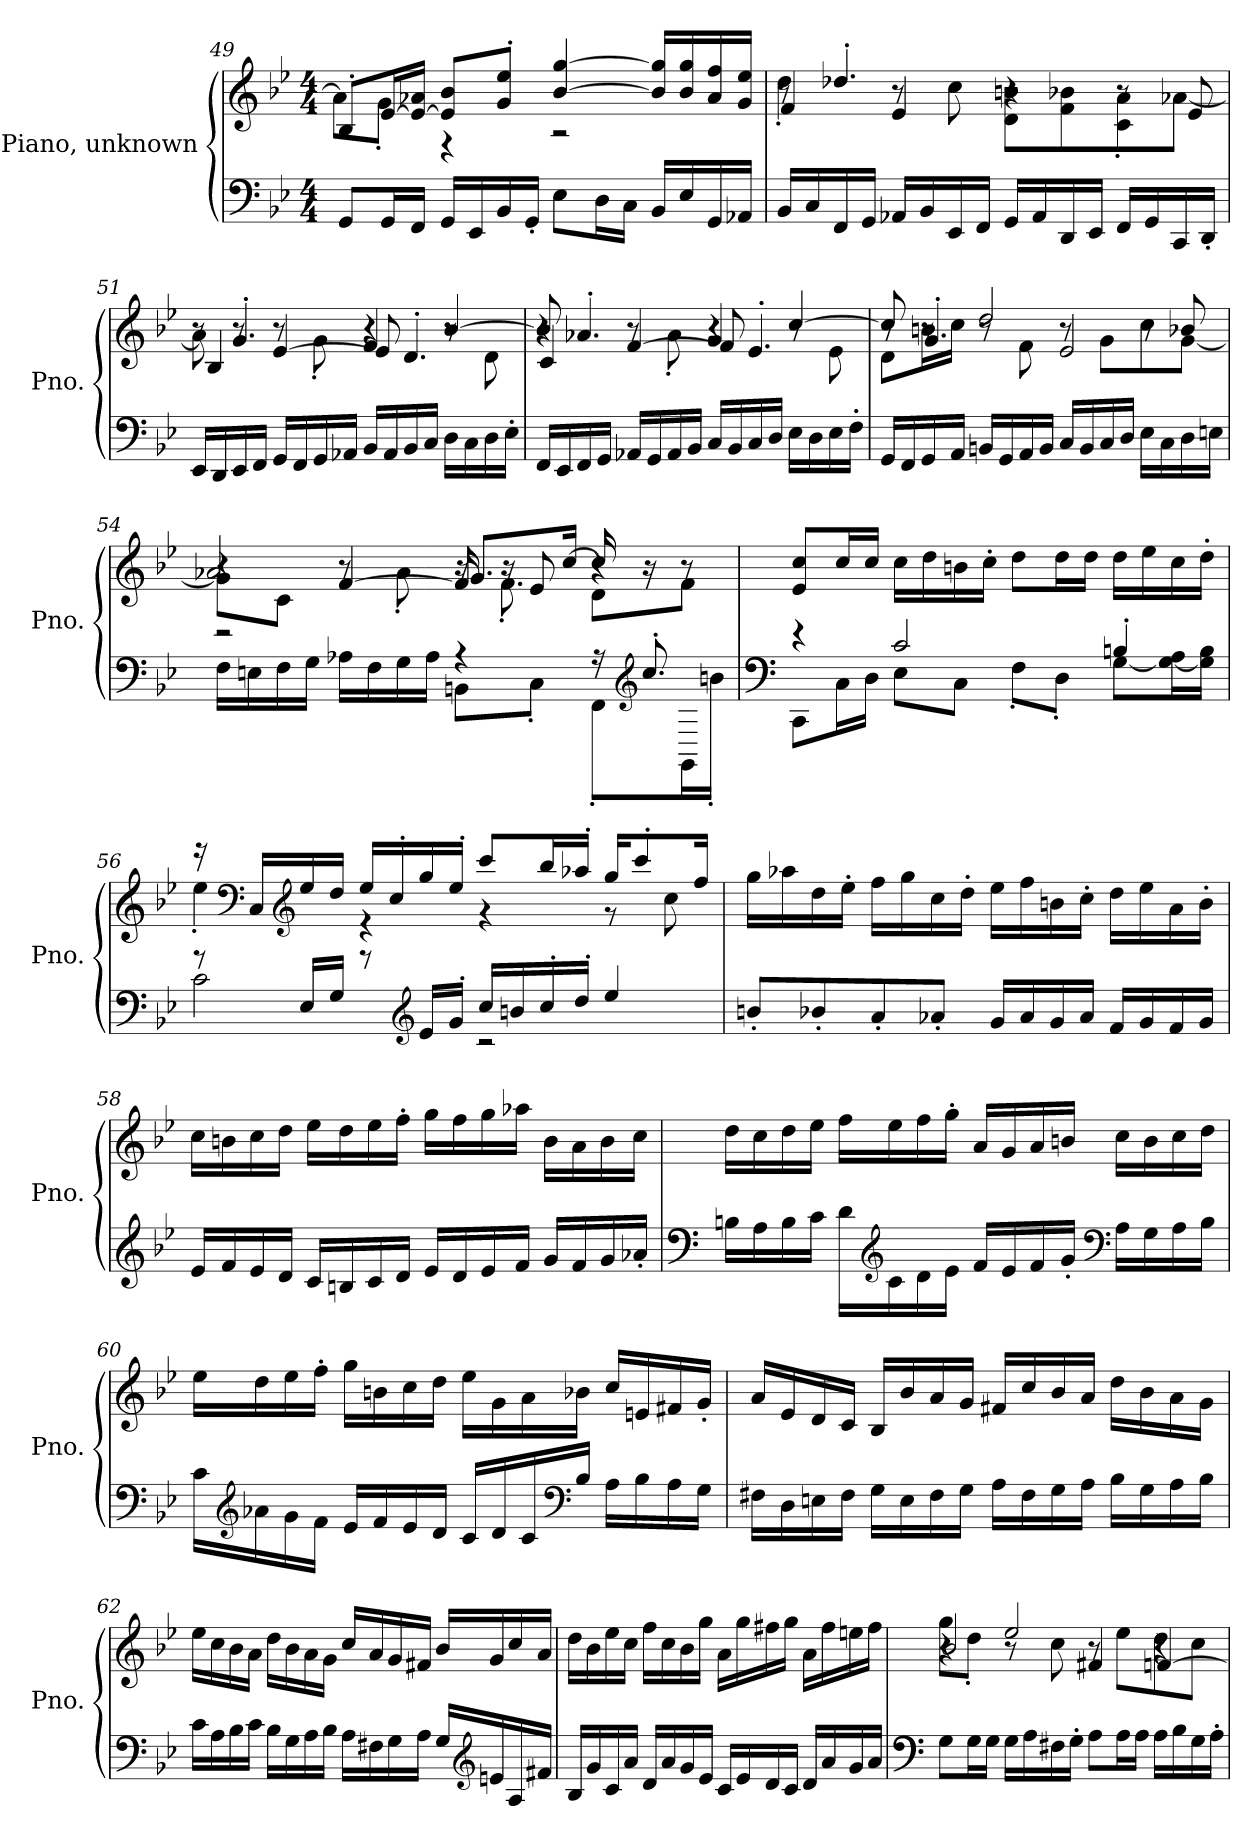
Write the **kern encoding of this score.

**kern	**kern
*part1	*part1
*staff2	*staff1
*I"Piano, unknown	*
*I'Pno.	*
*clefF4	*clefG2
*k[b-e-]	*k[b-e-]
*M4/4	*M4/4
=49	=49
*	*^
8GG/L	8B-'/L	8a-\L]
16GG/L	[16e-/L	8g'\J
16FF/JJ	16e-/_ 16a-X/JJ	.
16GG/LL	8e-/] 8b-/L	4r
16EE-/	.	.
16BB-/	8g/' 8ee-/'J	.
16GG'/JJ	.	.
8E-\L	[4b-/ [4gg/	2r
16D\L	.	.
16C\JJ	.	.
16BB-/LL	16b-/] 16gg/]LL	.
16E-/	16b-/ 16gg/	.
16GG/	16a-/ 16ff/	.
16AA-X/JJ	16g/ 16ee-/JJ	.
!!LO:PB:g=z
=50	=50	=50
*	*	*^
16BB-/LL	8r	4dd'\	4f/
16C/	.	.	.
16FF/	4.dd-X'/	.	.
16GG/JJ	.	.	.
16AA-X/LL	.	8r	4e-/
16BB-/	.	.	.
16EE-/	.	8cc\	.
16FF/JJ	.	.	.
16GG/LL	2r	8d\ 8bn\L	4r
16AA-/	.	.	.
16DD/	.	8f\ 8b-X\	.
16EE-/JJ	.	.	.
16FF/LL	.	8c\' 8a\'	8r
16GG/	.	.	.
16CC/	.	[8a-X\J	8e-/
16DD'/JJ	.	.	.
=51	=51	=51	=51
16EE-/LL	8r	8a-\]	4B-/
16DD/	.	.	.
16EE-/	4.g'/	8r	.
16FF/JJ	.	.	.
16GG/LL	.	8r	[4e-/
16FF/	.	.	.
16GG/	.	8g'\	.
16AA-X/JJ	.	.	.
16BB-/LL	4f/	4r	8e-/]
16AA-/	.	.	.
16BB-/	.	.	4.d'/
16C/JJ	.	.	.
16D\LL	[4b-/	8r	.
16C\	.	.	.
16D\	.	8d\	.
16E-'\JJ	.	.	.
!!LO:LB:g=z	!!	!!
=52	=52	=52	=52
16FF/LL	8b-/]	4r	4c/
16EE-/	.	.	.
16FF/	4.a-X'/	.	.
16GG/JJ	.	.	.
16AA-X/LL	.	8r	[4f/
16GG/	.	.	.
16AA-/	.	8a-'\	.
16BB-/JJ	.	.	.
16C/LL	4g/	4r	8f/]
16BB-/	.	.	.
16C/	.	.	4.e-'/
16D/JJ	.	.	.
16E-\LL	[4cc/	8r	.
16D\	.	.	.
16E-\	.	8e-\	.
16F'\JJ	.	.	.
=53	=53	=53	=53
16GG/LL	8cc/]	8d\L	8r
16FF/	.	.	.
16GG/	8r	16bn\L	4.g'/
16AA/JJ	.	16cc\JJ	.
16BBn/LL	2dd/	8r	.
16GG/	.	.	.
16AA/	.	8f\	.
16BB/JJ	.	.	.
16C/LL	.	8r	2e-/
16BB/	.	.	.
16C/	.	8g\L	.
16D/JJ	.	.	.
16E-\LL	8r	8cc\	.
16C\	.	.	.
16D\	8b-X/	[8g\J	.
16En\JJ	.	.	.
!!LO:LB:g=z	!!	!!
=54	=54	=54	=54
*^	*	*	*
2r	16F\LL	4r	8g\L]	2a-X/
.	16En\	.	.	.
.	16F\	.	8c\J	.
.	16G\JJ	.	.	.
.	16A-X\LL	[4f/	8r	.
.	16F\	.	.	.
.	16G\	.	8a-'\	.
.	16A-\JJ	.	.	.
4r	8BBn\L	16f/]	16r	8.g/L
.	.	16r	8.f'\	.
.	8C'\J	8e-/	.	.
.	.	.	.	[16cc/Jk
16r	8FF'\L	4r	8d\L	16cc/]
*clefG2	*	*	*	*
8.cc'/	.	.	.	16r
.	16GG\L	.	8f\J	8r
.	16bn'\JJ	.	.	.
*	*	*v	*v	*v
=55	=55	=55
*clefF4	*	*
4r	8CC\L	8e-/ 8cc/L
.	16C\L	16cc/L
.	16D\JJ	16cc/JJ
2c/	8E-\L	16cc\LL
.	.	16dd\
.	8C\J	16bn\
.	.	16cc'\JJ
.	8F'\L	8dd\L
.	8D'\J	16dd\L
.	.	16dd\JJ
4Bn'/	[8G\L	16dd\LL
.	.	16ee-\
.	16G\_ 16A\L	16cc\
.	16G\] 16B\JJ	16dd'\JJ
!!LO:LB:g=z
=56	=56	=56
*	*	*^
8r	2c\	16r	4ee-'\
*	*	*clefF4	*
.	.	16C/LL	.
*	*	*clefG2	*
16E-/LL	.	16ee-/	.
16G/JJ	.	16dd/JJ	.
8r	.	16ee-/LL	4r
.	.	16cc'/	.
*clefG2	*	*	*
16e-/LL	.	16gg/	.
16g'/JJ	.	16ee-'/JJ	.
16cc/LL	2r	8ccc/L	4r
16bn/	.	.	.
16cc'/	.	16bb-/L	.
16dd'/JJ	.	16aa-X'/JJ	.
4ee-/	.	16gg/KL	8r
.	.	8ccc'/	.
.	.	.	8cc\
.	.	16ff/Jk	.
*v	*v	*	*
*	*v	*v
=57	=57
8bn'/L	16gg\LL
.	16aa-X\
8b-X'/	16dd\
.	16ee-'\JJ
8a'/	16ff\LL
.	16gg\
8a-X'/J	16cc\
.	16dd'\JJ
16g/LL	16ee-\LL
16a-/	16ff\
16g/	16bn\
16a-/JJ	16cc'\JJ
16f/LL	16dd\LL
16g/	16ee-\
16f/	16a\
16g/JJ	16b'\JJ
!!LO:LB:g=z
=58	=58
16e-/LL	16cc\LL
16f/	16bn\
16e-/	16cc\
16d/JJ	16dd\JJ
16c/LL	16ee-\LL
16Bn/	16dd\
16c/	16ee-\
16d/JJ	16ff'\JJ
16e-/LL	16gg\LL
16d/	16ff\
16e-/	16gg\
16f/JJ	16aa-X\JJ
16g/LL	16b\LL
16f/	16a\
16g/	16b\
16a-X'/JJ	16cc\JJ
=59	=59
*clefF4	*
16Bn\LL	16dd\LL
16A\	16cc\
16B\	16dd\
16c\JJ	16ee-\JJ
16d\LL	16ff\LL
*clefG2	*
16c\	16ee-\
16d\	16ff\
16e-\JJ	16gg'\JJ
16f/LL	16a/LL
16e-/	16g/
16f/	16a/
16g'/JJ	16bn/JJ
*clefF4	*
16A\LL	16cc\LL
16G\	16b\
16A\	16cc\
16B\JJ	16dd\JJ
!!LO:LB:g=z
=60	=60
16c\LL	16ee-\LL
*clefG2	*
16a-X\	16dd\
16g\	16ee-\
16f\JJ	16ff'\JJ
16e-/LL	16gg\LL
16f/	16bn\
16e-/	16cc\
16d/JJ	16dd\JJ
16c/LL	16ee-\LL
16d/	16g\
16c/	16a\
*clefF4	*
16B-/JJ	16b-X\JJ
16A\LL	16cc/LL
16B-\	16en/
16A\	16f#X/
16G\JJ	16g'/JJ
=61	=61
16F#X\LL	16a/LL
16D\	16e-/
16En\	16d/
16F#\JJ	16c/JJ
16G\LL	16B-/LL
16E\	16b-/
16F#\	16a/
16G\JJ	16g/JJ
16A\LL	16f#X/LL
16F#\	16cc/
16G\	16b-/
16A\JJ	16a/JJ
16B-\LL	16dd\LL
16G\	16b-\
16A\	16a\
16B-\JJ	16g\JJ
!!LO:PB:g=z
=62	=62
16c\LL	16ee-\LL
16A\	16cc\
16B-\	16b-\
16c\JJ	16a\JJ
16B-\LL	16dd\LL
16G\	16b-\
16A\	16a\
16B-\JJ	16g\JJ
16A\LL	16cc/LL
16F#X\	16a/
16G\	16g/
16A\JJ	16f#X/JJ
16G/LL	16b-/LL
*clefG2	*
16en/	16g/
16A/	16cc/
16f#X/JJ	16a/JJ
=63	=63
16B-/LL	16dd\LL
16g/	16b-\
16c/	16ee-\
16a/JJ	16cc\JJ
16d/LL	16ff\LL
16a/	16cc\
16g/	16b-\
16e-/JJ	16gg\JJ
16c/LL	16a\LL
16e-/	16gg\
16d/	16ff#X\
16c/JJ	16gg\JJ
16d/LL	16a\LL
16a/	16ff#\
16g/	16een\
16a/JJ	16ff#\JJ
!!LO:LB:g=z
=64	=64
*clefF4	*
*	*^
*	*	*^
8G\L	4r	8gg\L	2b-/
16G\L	.	8dd'\J	.
16G\JJ	.	.	.
16G\LL	2ee-/	8r	.
16A\	.	.	.
16F#X\	.	8cc\	.
16G'\JJ	.	.	.
8A\L	.	8r	4f#X/
16A\L	.	8ee-\L	.
16A\JJ	.	.	.
16A\LL	4r	8dd\	[4fn/
16B-\	.	.	.
16G\	.	8cc\J	.
16A'\JJ	.	.	.
*	*v	*v	*v
=	=
*-	*-
